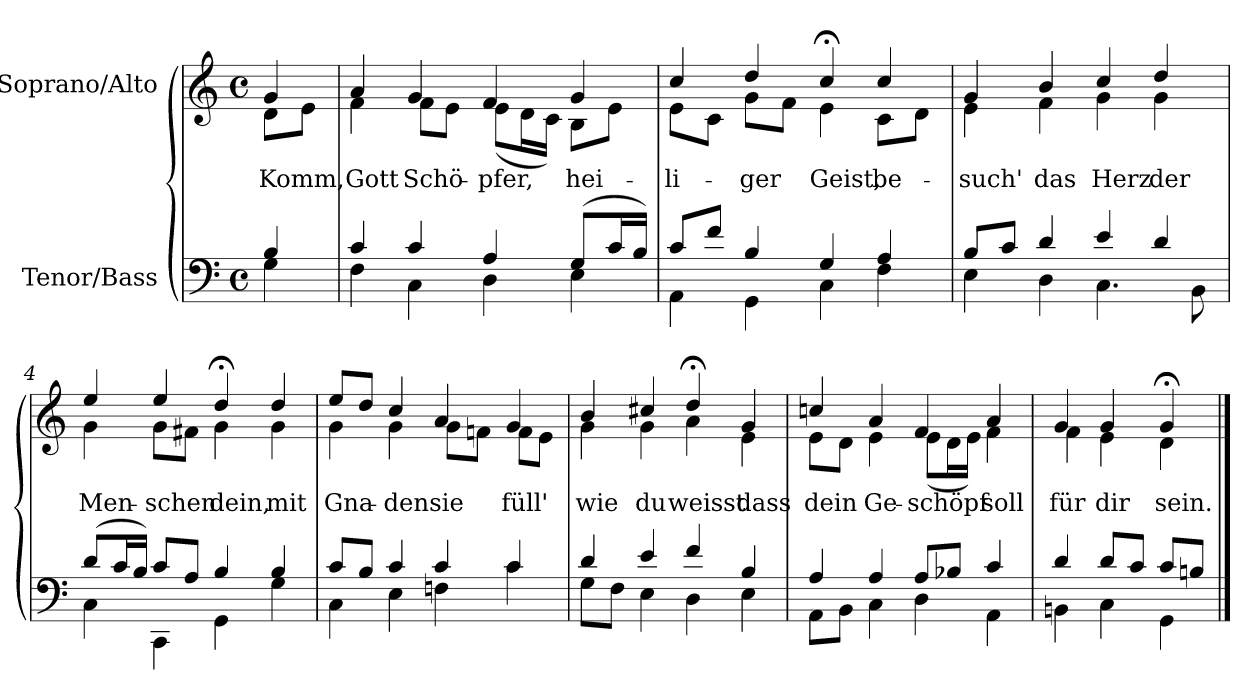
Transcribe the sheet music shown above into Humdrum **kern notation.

**kern	**kern	**text
*part2	*part1	*part1
*staff2	*staff1	*staff1
*I"Tenor/Bass	*I"Soprano/Alto	*
*clefF4	*clefG2	*
*k[]	*k[]	*
*M4/4	*M4/4	*
*met(c)	*met(c)	*
=	=	=
*^	*	*
!	!	!	!LO:LY:b
*	*	*^	*
4B/	4G\	4g/	8d\L	Komm,
.	.	.	8e\J	.
=1	=1	=1	=1	=1
!	!	!	!	!LO:LY:b
4c/	4F\	4a/	4f\	Gott
!	!	!	!	!LO:LY:b
4c/	4C\	4g/	8f\L	Schö-
.	.	.	8e\J	.
!	!	!	!	!LO:LY:b
4A/	4D\	4f/	(8e\L	-pfer,
.	.	.	16d\L	.
.	.	.	16c\JJ)	.
!	!	!	!	!LO:LY:b
(8G/L	4E\	4g/	8B\L	hei-
16c/L	.	.	8e\J	.
16B/JJ)	.	.	.	.
=2	=2	=2	=2	=2
!	!	!	!	!LO:LY:b
8c/L	4AA\	4cc/	8e\L	-li-
8f/J	.	.	8c\J	.
!	!	!	!	!LO:LY:b
4B/	4GG\	4dd/	8g\L	-ger
.	.	.	8f\J	.
!	!	!	!	!LO:LY:b
4G/	4C\	4cc;</	4e\	Geist,
!	!	!	!	!LO:LY:b
4A/	4F\	4cc/	8c\L	be-
.	.	.	8d\J	.
=3	=3	=3	=3	=3
!	!	!	!	!LO:LY:b
8B/L	4E\	4g/	4e\	-such'
8c/J	.	.	.	.
!	!	!	!	!LO:LY:b
4d/	4D\	4b/	4f\	das
!	!	!	!	!LO:LY:b
4e/	4.C\	4cc/	4g\	Herz
!	!	!	!	!LO:LY:b
4d/	.	4dd/	4g\	der
.	8BB\	.	.	.
=4	=4	=4	=4	=4
!	!	!	!	!LO:LY:b
(8d/L	4C\	4ee/	4g\	Men-
16c/L	.	.	.	.
16B/JJ)	.	.	.	.
!	!	!	!	!LO:LY:b
8c/L	4CC\	4ee/	8g\L	-schen
8A/J	.	.	8f#X\J	.
!	!	!	!	!LO:LY:b
4B/	4GG\	4dd;</	4g\	dein,
!	!	!	!	!LO:LY:b
4B/	4G\	4dd/	4g\	mit
!!LO:LB:g=z	!!
=5	=5	=5	=5	=5
!	!	!	!	!LO:LY:b
8c/L	4C\	8ee/L	4g\	Gna-
8B/J	.	8dd/J	.	.
!	!	!	!	!LO:LY:b
4c/	4E\	4cc/	4g\	-den
!	!	!	!	!LO:LY:b
4c/	4Fn\	4a/	8g\L	sie
.	.	.	8fn\J	.
!	!	!	!	!LO:LY:b
4c/	4c\	4g/	8f\L	füll'
.	.	.	8e\J	.
=6	=6	=6	=6	=6
!	!	!	!	!LO:LY:b
4d/	8G\L	4b/	4g\	wie
.	8F\J	.	.	.
!	!	!	!	!LO:LY:b
4e/	4E\	4cc#X/	4g\	du
!	!	!	!	!LO:LY:b
4f/	4D\	4dd;</	4a\	weisst
!	!	!	!	!LO:LY:b
4B/	4E\	4g/	4e\	dass
=7	=7	=7	=7	=7
!	!	!	!	!LO:LY:b
4A/	8AA\L	4ccn/	8e\L	dein
.	8BB\J	.	8d\J	.
!	!	!	!	!LO:LY:b
4A/	4C\	4a/	4e\	Ge-
!	!	!	!	!LO:LY:b
8A/L	4D\	4f/	(8e\L	-schöpf
8B-X/J	.	.	16d\L	.
.	.	.	16e\JJ)	.
!	!	!	!	!LO:LY:b
4c/	4AA\	4a/	4f\	soll
=8	=8	=8	=8	=8
!	!	!	!	!LO:LY:b
4d/	4BBn\	4g/	4f\	für
!	!	!	!	!LO:LY:b
8d/L	4C\	4g/	4e\	dir
8c/J	.	.	.	.
!	!	!	!	!LO:LY:b
8c/L	4GG\	4g;</	4d\	sein.
8Bn/J	.	.	.	.
*v	*v	*	*	*
*	*v	*v	*
==	==	==
*-	*-	*-
